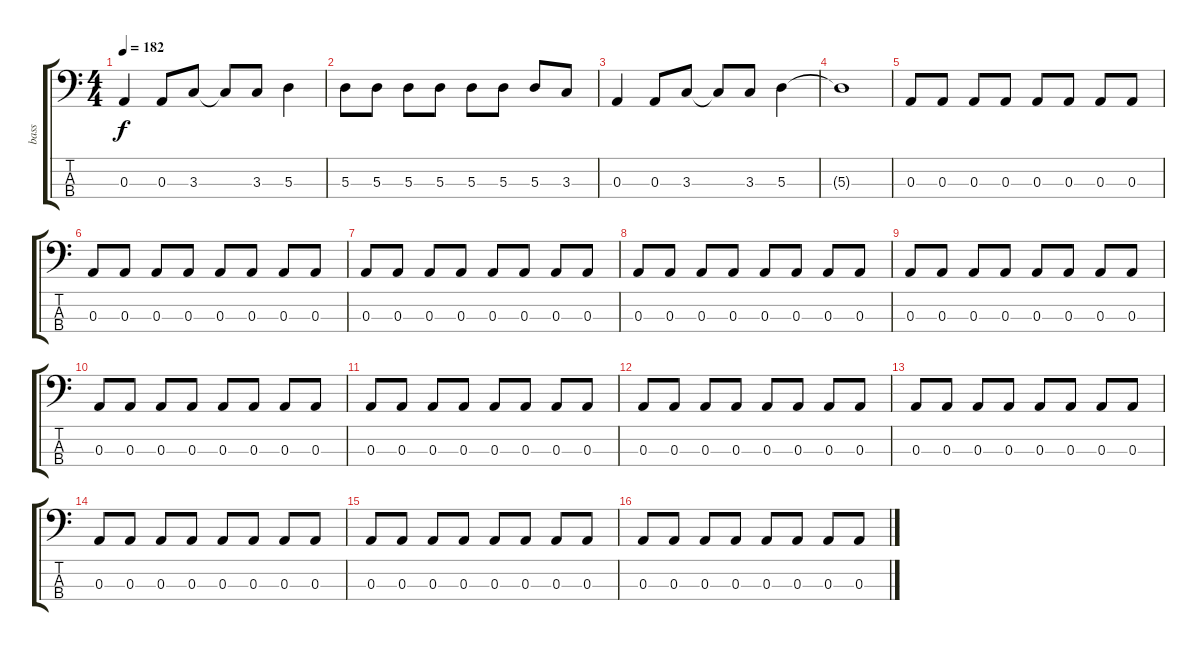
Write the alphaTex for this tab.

\track ("bass" "bass") {instrument electricbasspick}
\staff {score tabs}
\tuning (G2 D2 A1 E1) {hide}
\ts (4 4)
\tempo 182
\clef f4
\ks c
0.3.4{dy f} 0.3.8 3.3.8 3.3{t}.8 3.3.8 5.3.4 |
5.3.8 5.3.8 5.3.8 5.3.8 5.3.8 5.3.8 5.3.8 3.3.8 |
0.3.4 0.3.8 3.3.8 3.3{t}.8 3.3.8 5.3.4 |
5.3{t}.1 |
0.3.8 0.3.8 0.3.8 0.3.8 0.3.8 0.3.8 0.3.8 0.3.8 |
0.3.8 0.3.8 0.3.8 0.3.8 0.3.8 0.3.8 0.3.8 0.3.8 |
0.3.8 0.3.8 0.3.8 0.3.8 0.3.8 0.3.8 0.3.8 0.3.8 |
0.3.8 0.3.8 0.3.8 0.3.8 0.3.8 0.3.8 0.3.8 0.3.8 |
0.3.8 0.3.8 0.3.8 0.3.8 0.3.8 0.3.8 0.3.8 0.3.8 |
0.3.8 0.3.8 0.3.8 0.3.8 0.3.8 0.3.8 0.3.8 0.3.8 |
0.3.8 0.3.8 0.3.8 0.3.8 0.3.8 0.3.8 0.3.8 0.3.8 |
0.3.8 0.3.8 0.3.8 0.3.8 0.3.8 0.3.8 0.3.8 0.3.8 |
0.3.8 0.3.8 0.3.8 0.3.8 0.3.8 0.3.8 0.3.8 0.3.8 |
0.3.8 0.3.8 0.3.8 0.3.8 0.3.8 0.3.8 0.3.8 0.3.8 |
0.3.8 0.3.8 0.3.8 0.3.8 0.3.8 0.3.8 0.3.8 0.3.8 |
0.3.8 0.3.8 0.3.8 0.3.8 0.3.8 0.3.8 0.3.8 0.3.8
